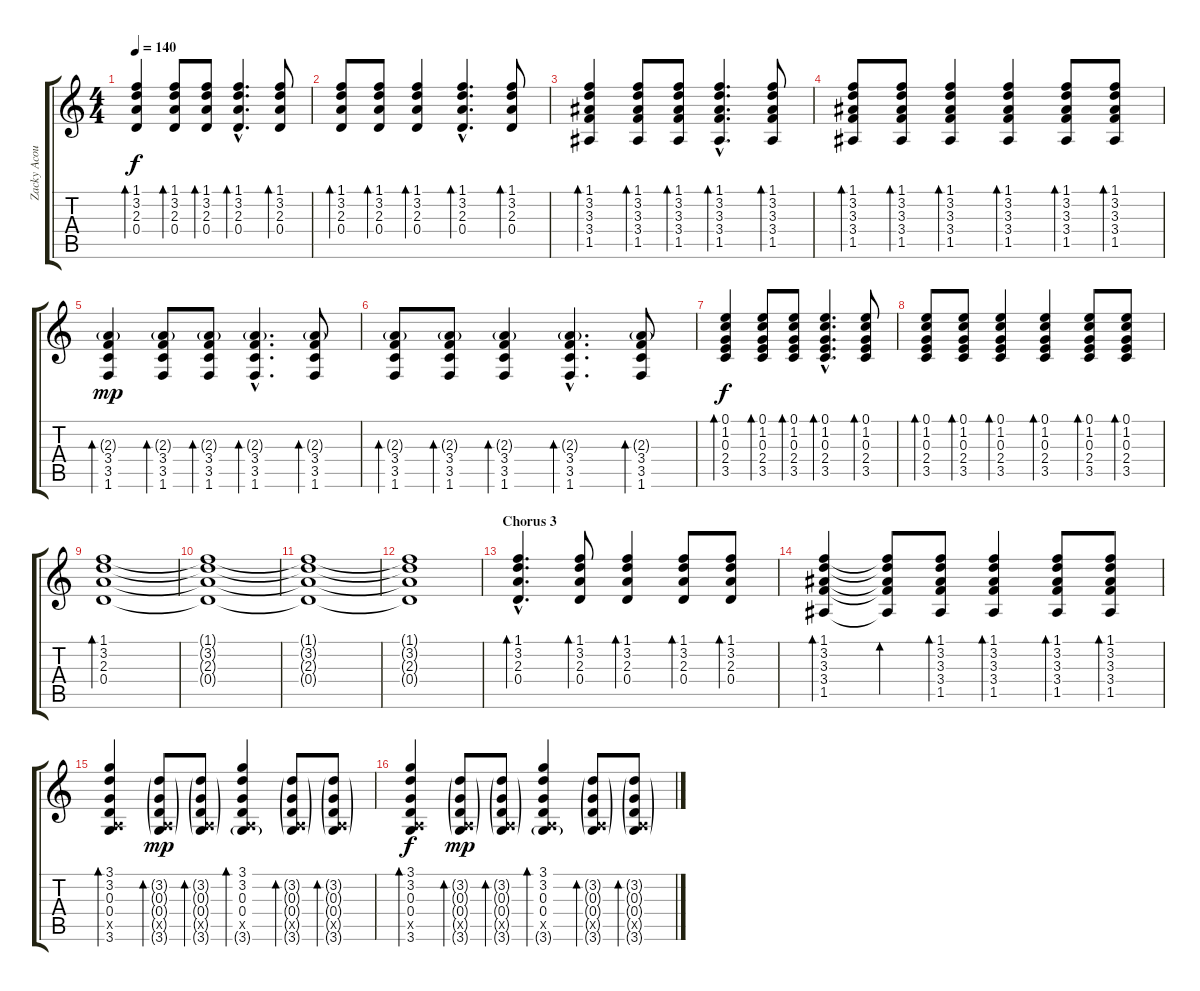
\track ("Zacky Acoustic" "Zacky Acou") {instrument acousticguitarsteel}
\staff {score tabs}
\tuning (E4 B3 G3 D3 A2 E2) {hide}
\ts (4 4)
\tempo 140
\clef g2
\ks c
(1.1 3.2 2.3 0.4).4{bd 60 dy f} (1.1 3.2 2.3 0.4).8{bd 60} (1.1 3.2 2.3 0.4).8{bd 60} (1.1{hac} 3.2{hac} 2.3{hac} 0.4{hac}).4{d bd 60} (1.1 3.2 2.3 0.4).8{bd 60} |
(1.1 3.2 2.3 0.4).8{bd 60} (1.1 3.2 2.3 0.4).8{bd 60} (1.1 3.2 2.3 0.4).4{bd 60} (1.1{hac} 3.2{hac} 2.3{hac} 0.4{hac}).4{d bd 60} (1.1 3.2 2.3 0.4).8{bd 60} |
(1.1 3.2 3.3 3.4 1.5).4{bd 60} (1.1 3.2 3.3 3.4 1.5).8{bd 60} (1.1 3.2 3.3 3.4 1.5).8{bd 60} (1.1{hac} 3.2{hac} 3.3{hac} 3.4{hac} 1.5{hac}).4{d bd 60} (1.1 3.2 3.3 3.4 1.5).8{bd 60} |
(1.1 3.2 3.3 3.4 1.5).8{bd 60} (1.1 3.2 3.3 3.4 1.5).8{bd 60} (1.1 3.2 3.3 3.4 1.5).4{bd 60} (1.1 3.2 3.3 3.4 1.5).4{bd 60} (1.1 3.2 3.3 3.4 1.5).8{bd 60} (1.1 3.2 3.3 3.4 1.5).8{bd 60} |
(2.3{g} 3.4 3.5 1.6).4{bd 60 dy mp} (2.3{g} 3.4 3.5 1.6).8{bd 60} (2.3{g} 3.4 3.5 1.6).8{bd 60} (2.3{g hac} 3.4{hac} 3.5{hac} 1.6{hac}).4{d bd 60} (2.3{g} 3.4 3.5 1.6).8{bd 60} |
(2.3{g} 3.4 3.5 1.6).8{bd 60} (2.3{g} 3.4 3.5 1.6).8{bd 60} (2.3{g} 3.4 3.5 1.6).4{bd 60} (2.3{g hac} 3.4{hac} 3.5{hac} 1.6{hac}).4{d bd 60} (2.3{g} 3.4 3.5 1.6).8{bd 60} |
(0.1 1.2 0.3 2.4 3.5).4{bd 60 dy f} (0.1 1.2 0.3 2.4 3.5).8{bd 60} (0.1 1.2 0.3 2.4 3.5).8{bd 60} (0.1{hac} 1.2{hac} 0.3{hac} 2.4{hac} 3.5{hac}).4{d bd 60} (0.1 1.2 0.3 2.4 3.5).8{bd 60} |
(0.1 1.2 0.3 2.4 3.5).8{bd 60} (0.1 1.2 0.3 2.4 3.5).8{bd 60} (0.1 1.2 0.3 2.4 3.5).4{bd 60} (0.1 1.2 0.3 2.4 3.5).4{bd 60} (0.1 1.2 0.3 2.4 3.5).8{bd 60} (0.1 1.2 0.3 2.4 3.5).8{bd 60} |
(1.1 3.2 2.3 0.4).1{bd 60} |
(1.1{t} 3.2{t} 2.3{t} 0.4{t}).1 |
(1.1{t} 3.2{t} 2.3{t} 0.4{t}).1 |
(1.1{t} 3.2{t} 2.3{t} 0.4{t}).1 |
\section ("" "Chorus 3")
(1.1{hac} 3.2{hac} 2.3 0.4{hac}).4{d bd 30} (1.1 3.2 2.3 0.4).8{bd 30} (1.1 3.2 2.3 0.4).4{bd 30} (1.1 3.2 2.3 0.4).8{bd 30} (1.1 3.2 2.3 0.4).8{bd 30} |
(1.1 3.2 3.3 3.4 1.5).4{bd 30} (1.1{t} 3.2{t} 3.3{t} 3.4{t} 1.5{t}).8{bd 30} (1.1 3.2 3.3 3.4 1.5).8{bd 30} (1.1 3.2 3.3 3.4 1.5).4{bd 30} (1.1 3.2 3.3 3.4 1.5).8{bd 30} (1.1 3.2 3.3 3.4 1.5).8{bd 30} |
(3.1 3.2 0.3 0.4 0.5{x} 3.6).4{bd 30} (3.2{g} 0.3{g} 0.4{g} 0.5{g x} 3.6{g}).8{bd 30 dy mp} (3.2{g} 0.3{g} 0.4{g} 0.5{g x} 3.6{g}).8{bd 30} (3.1 3.2 0.3 0.4 0.5{x} 3.6{g}).4{bd 30} (3.2{g} 0.3{g} 0.4{g} 0.5{g x} 3.6{g}).8{bd 60} (3.2{g} 0.3{g} 0.4{g} 0.5{g x} 3.6{g}).8{bd 60} |
(3.1 3.2 0.3 0.4 0.5{x} 3.6).4{bd 30 dy f} (3.2{g} 0.3{g} 0.4{g} 0.5{g x} 3.6{g}).8{bd 30 dy mp} (3.2{g} 0.3{g} 0.4{g} 0.5{g x} 3.6{g}).8{bd 30} (3.1 3.2 0.3 0.4 0.5{x} 3.6{g}).4{bd 30} (3.2{g} 0.3{g} 0.4{g} 0.5{g x} 3.6{g}).8{bd 60} (3.2{g} 0.3{g} 0.4{g} 0.5{g x} 3.6{g}).8{bd 60}
